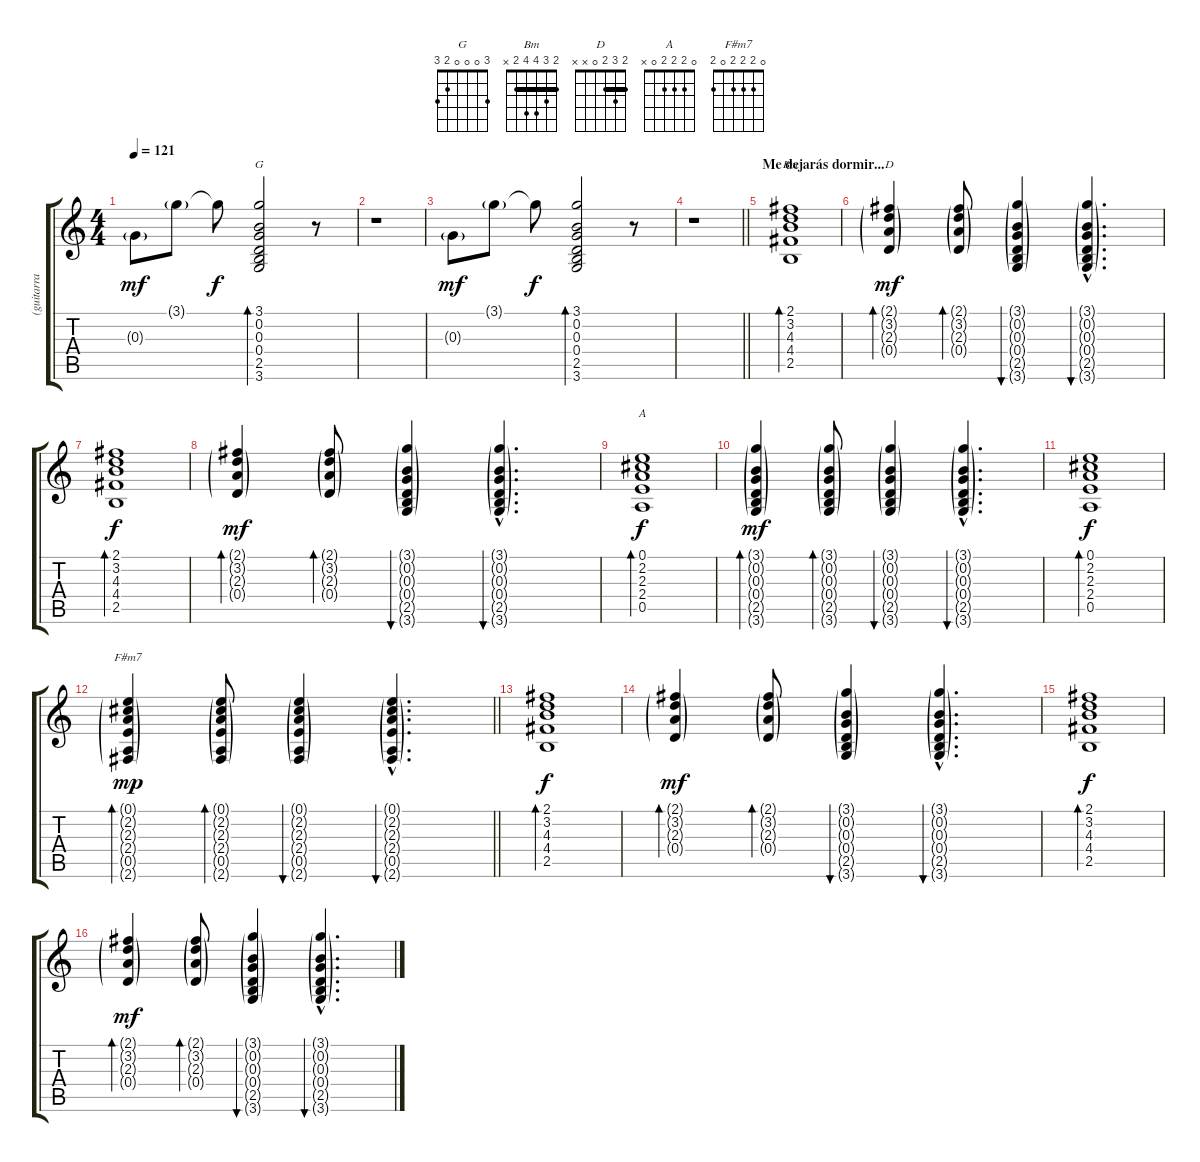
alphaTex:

\track ("(guitarra de fondo)" "(guitarra ") {instrument electricguitarclean}
\staff {score tabs}
\tuning (E4 B3 G3 D3 A2 E2) {hide}
\chord ("G" 3 0 0 0 2 3)
\chord ("Bm" 2 3 4 4 2 x) {barre 2}
\chord ("D" 2 3 2 0 x x) {barre 2}
\chord ("A" 0 2 2 2 0 x)
\chord ("F#m7" 0 2 2 2 0 2)
\ts (4 4)
\tempo 121
\clef g2
\ks c
0.3{g}.8{dy mf} 3.1{g}.8 3.1{t}.8{dy f} (3.1 0.2 0.3 0.4 2.5 3.6).2{bd 30 ch "G"} r.8 |
r.1 |
0.3{g}.8{dy mf} 3.1{g}.8 3.1{t}.8{dy f} (3.1 0.2 0.3 0.4 2.5 3.6).2{bd 30} r.8 |
\barLineRight lightlight
r.1 |
\section ("" "Me dejarás dormir...")
(2.1 3.2 4.3 4.4 2.5).1{bd 240 ch "Bm" volume 13} |
(2.1{g} 3.2{g} 2.3{g} 0.4{g}).4{bd 60 ch "D" dy mf} (2.1{g} 3.2{g} 2.3{g} 0.4{g}).8{bd 30} (3.1{g} 0.2{g} 0.3{g} 0.4{g} 2.5{g} 3.6{g}).4{bu 30} (3.1{g hac} 0.2{g hac} 0.3{g hac} 0.4{g hac} 2.5{g hac} 3.6{g hac}).4{d bu 60} |
(2.1 3.2 4.3 4.4 2.5).1{bd 240 dy f} |
(2.1{g} 3.2{g} 2.3{g} 0.4{g}).4{bd 60 dy mf} (2.1{g} 3.2{g} 2.3{g} 0.4{g}).8{bd 30} (3.1{g} 0.2{g} 0.3{g} 0.4{g} 2.5{g} 3.6{g}).4{bu 30} (3.1{g hac} 0.2{g hac} 0.3{g hac} 0.4{g hac} 2.5{g hac} 3.6{g hac}).4{d bu 60} |
(0.1 2.2 2.3 2.4 0.5).1{bd 120 ch "A" dy f} |
(3.1{g} 0.2{g} 0.3{g} 0.4{g} 2.5{g} 3.6{g}).4{bd 60 dy mf} (3.1{g} 0.2{g} 0.3{g} 0.4{g} 2.5{g} 3.6{g}).8{bd 30} (3.1{g} 0.2{g} 0.3{g} 0.4{g} 2.5{g} 3.6{g}).4{bu 30} (3.1{g hac} 0.2{g hac} 0.3{g hac} 0.4{g hac} 2.5{g hac} 3.6{g hac}).4{d bu 60} |
(0.1 2.2 2.3 2.4 0.5).1{bd 120 dy f} |
\barLineRight lightlight
(0.1{g} 2.2{g} 2.3{g} 2.4{g} 0.5{g} 2.6{g}).4{bd 60 ch "F#m7" dy mp} (0.1{g} 2.2{g} 2.3{g} 2.4{g} 0.5{g} 2.6{g}).8{bd 30} (0.1{g} 2.2{g} 2.3{g} 2.4{g} 0.5{g} 2.6{g}).4{bu 30} (0.1{g hac} 2.2{g hac} 2.3{g hac} 2.4{g hac} 0.5{g hac} 2.6{g hac}).4{d bu 60} |
(2.1 3.2 4.3 4.4 2.5).1{bd 240 dy f} |
(2.1{g} 3.2{g} 2.3{g} 0.4{g}).4{bd 60 dy mf} (2.1{g} 3.2{g} 2.3{g} 0.4{g}).8{bd 30} (3.1{g} 0.2{g} 0.3{g} 0.4{g} 2.5{g} 3.6{g}).4{bu 30} (3.1{g hac} 0.2{g hac} 0.3{g hac} 0.4{g hac} 2.5{g hac} 3.6{g hac}).4{d bu 60} |
(2.1 3.2 4.3 4.4 2.5).1{bd 240 dy f} |
(2.1{g} 3.2{g} 2.3{g} 0.4{g}).4{bd 60 dy mf} (2.1{g} 3.2{g} 2.3{g} 0.4{g}).8{bd 30} (3.1{g} 0.2{g} 0.3{g} 0.4{g} 2.5{g} 3.6{g}).4{bu 30} (3.1{g hac} 0.2{g hac} 0.3{g hac} 0.4{g hac} 2.5{g hac} 3.6{g hac}).4{d bu 60}
